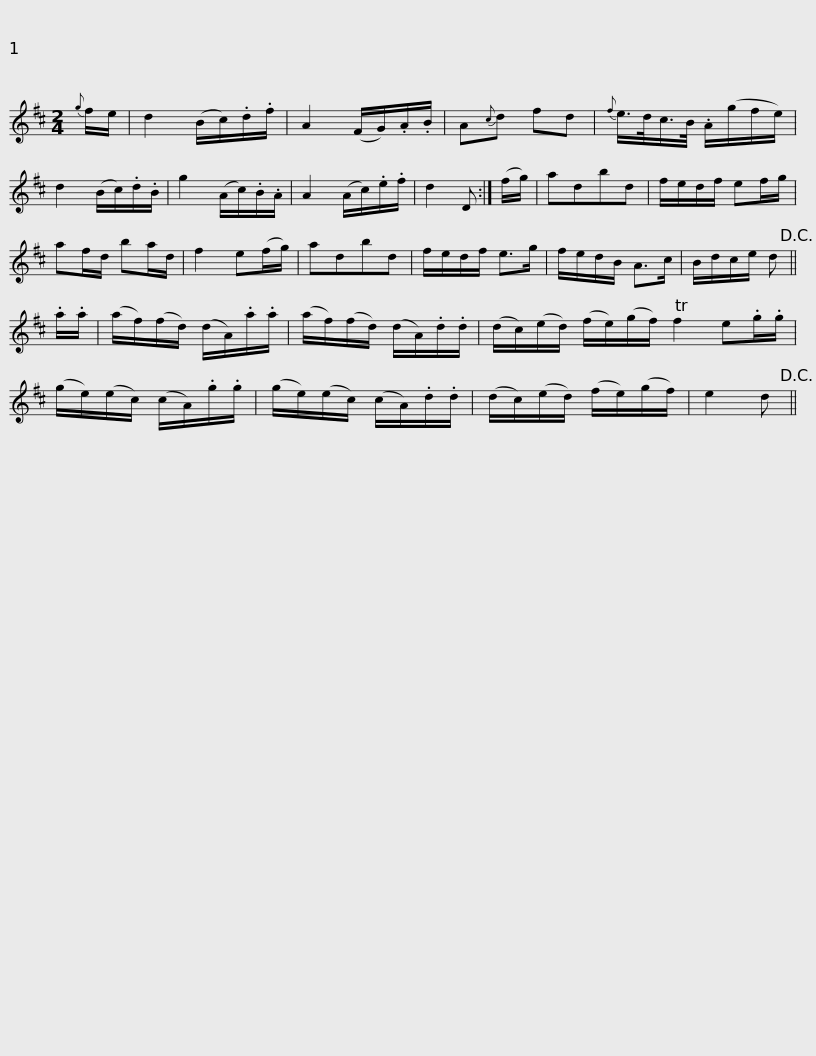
X:1
L:1/8
M:2/4
I:linebreak $
K:D
V:1 treble
V:1
{g} f/e/ | d2 (B/c/).d/.f/ | A2 (F/G/).A/.B/ | A{c}d fd |{f} e/>d/c/>B/ .A/(g/f/e/) | %5
 d2 (B/c/).d/.B/ | g2 (A/c/).B/.A/ | A2 (A/c/).e/.f/ |$ d2 D :| (f/g/) | %10
 adbd | f/e/d/f/ ef/g/ | af/d/ ba/d/ | f2 e(f/g/) | adbd | %15
 f/e/d/f/ e>g | f/e/d/B/ A>c |$ B/d/c/e/ d!D.C.! || .a/.a/ | (a/f/)(f/d/) (d/A/).a/.a/ | %20
 (a/f/)(f/d/) (d/A/).d/.d/ | (d/c/)(e/d/) (f/e/)(g/f/) Tf2 e.g/.g/ | (g/e/)(e/c/) (c/A/).g/.g/ |$ (g/e/)(e/c/) (c/A/).d/.d/ | (d/c/)(e/d/) (f/e/)(g/f/) | %25
 e2 d!D.C.! || %26
